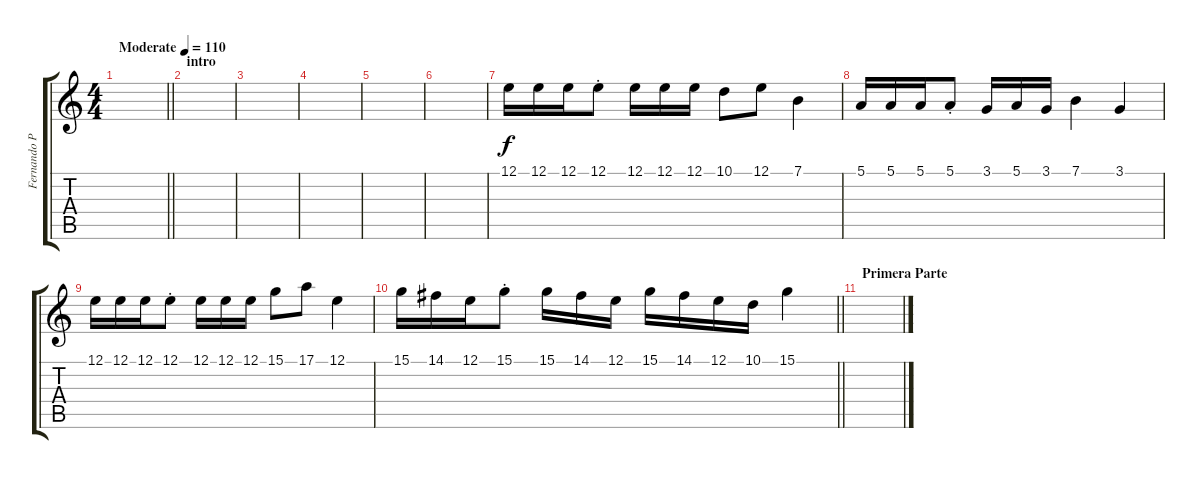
\track ("Fernando Ponce de León" "Fernando P") {instrument flute}
\staff {score tabs}
\tuning (E4 B3 G3 D3 A2 E2) {hide}
\ts (4 4)
\tempo (110 "Moderate")
\clef g2
\barLineRight lightlight
\ks c
|
\section ("" "intro")
|
|
|
|
|
12.1.16 12.1.16 12.1.16 12.1{st}.8 12.1.16 12.1.16 12.1.16 10.1.8 12.1.8 7.1.4 |
5.1.16 5.1.16 5.1.16 5.1{st}.8 3.1.16 5.1.16 3.1.16 7.1.4 3.1.4 |
12.1.16 12.1.16 12.1.16 12.1{st}.8 12.1.16 12.1.16 12.1.16 15.1.8 17.1.8 12.1.4 |
\barLineRight lightlight
15.1.16 14.1.16 12.1.16 15.1{st}.8 15.1.16 14.1.16 12.1.16 15.1.16 14.1.16 12.1.16 10.1.16 15.1.4 |
\section ("" "Primera Parte")
